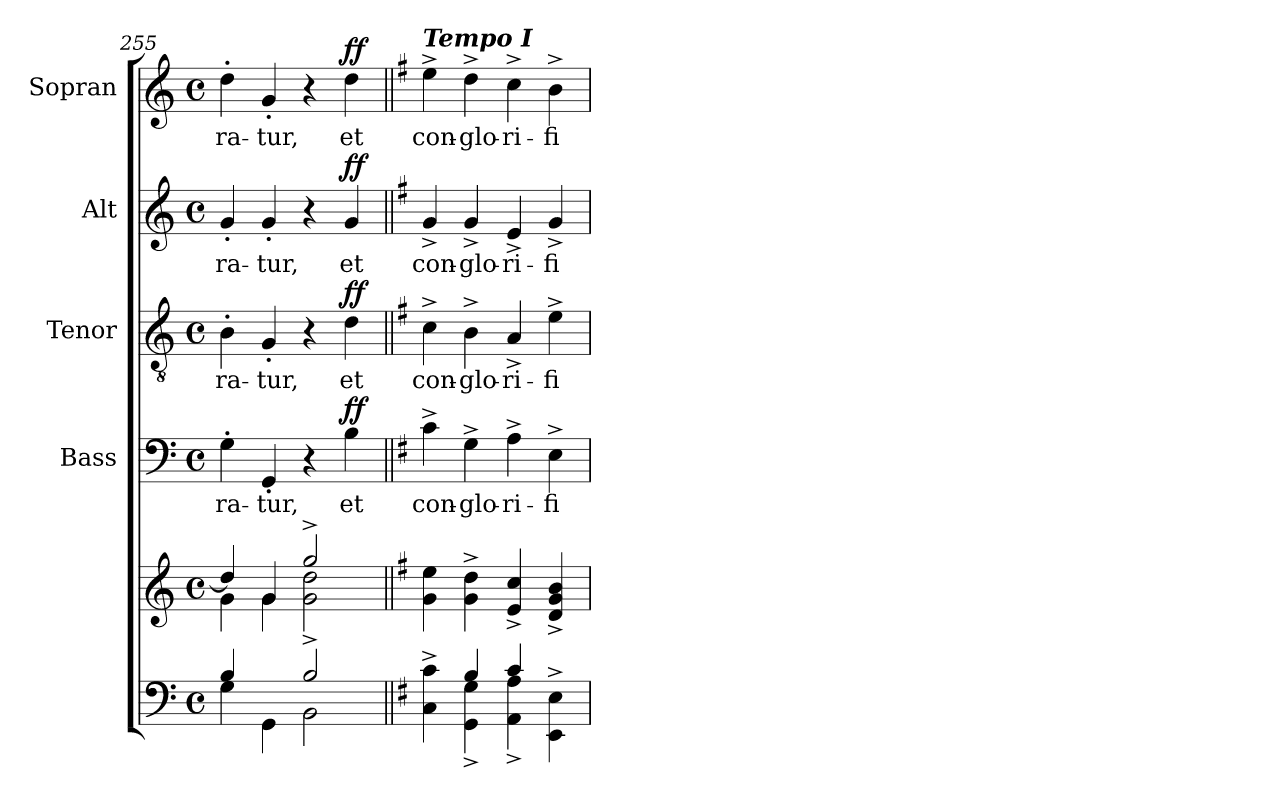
**kern	**kern	**kern	**text	**dynam	**kern	**text	**dynam	**kern	**text	**dynam	**kern	**text	**dynam
*part5	*part5	*part4	*part4	*part4	*part3	*part3	*part3	*part2	*part2	*part2	*part1	*part1	*part1
*staff6	*staff5	*staff4	*staff4	*staff4	*staff3	*staff3	*staff3	*staff2	*staff2	*staff2	*staff1	*staff1	*staff1
*	*	*I"Bass	*	*	*I"Tenor	*	*	*I"Alt	*	*	*I"Sopran	*	*
*	*	*I'B.	*	*	*I'T.	*	*	*I'A.	*	*	*I'S.	*	*
*clefF4	*clefG2	*clefF4	*	*	*clefGv2	*	*	*clefG2	*	*	*clefG2	*	*
*k[]	*k[]	*k[]	*	*	*k[]	*	*	*k[]	*	*	*k[]	*	*
*C:	*C:	*C:	*	*	*C:	*	*	*C:	*	*	*C:	*	*
*M4/4	*M4/4	*M4/4	*	*	*M4/4	*	*	*M4/4	*	*	*M4/4	*	*
*met(c)	*met(c)	*met(c)	*	*	*met(c)	*	*	*met(c)	*	*	*met(c)	*	*
=255	=255	=255	=255	=255	=255	=255	=255	=255	=255	=255	=255	=255	=255
*^	*^	*	*	*	*	*	*	*	*	*	*	*	*
!	!	!	!	!	!LO:LY:b	!	!	!LO:LY:b	!	!	!LO:LY:b	!	!	!LO:LY:b	!
4B/	4G\	4dd/]	4g\	4G'>\	-ra-	.	4B'>\	-ra-	.	4g'</	-ra-	.	4dd'>\	-ra-	.
!	!	!	!	!	!LO:LY:b	!	!	!LO:LY:b	!	!	!LO:LY:b	!	!	!LO:LY:b	!
4ryy	4GG\	4g/	4g\	4GG'</	-tur,	.	4G'</	-tur,	.	4g'</	-tur,	.	4g'</	-tur,	.
2B^>/	2BB\	2gg^>/	2g\ 2dd\	4r	.	.	4r	.	.	4r	.	.	4r	.	.
!	!	!	!	!	!LO:LY:b	!LO:DY:a	!	!LO:LY:b	!LO:DY:a	!	!LO:LY:b	!LO:DY:a	!	!LO:LY:b	!LO:DY:a
.	.	.	.	4B\	et	ff	4d\	et	ff	4g/	et	ff	4dd\	et	ff
*	*	*v	*v	*	*	*	*	*	*	*	*	*	*	*	*
=256||	=256||	=256||	=256||	=256||	=256||	=256||	=256||	=256||	=256||	=256||	=256||	=256||	=256||	=256||
*k[f#]	*	*k[f#]	*k[f#]	*	*	*k[f#]	*	*	*k[f#]	*	*	*k[f#]	*	*
*G:	*	*G:	*G:	*	*	*G:	*	*	*G:	*	*	*G:	*	*
!	!	!	!	!	!	!	!	!	!	!	!	!LO:TX:a:Bi:t=Tempo I	!	!
!	!	!	!	!LO:LY:b	!	!	!LO:LY:b	!	!	!LO:LY:b	!	!	!LO:LY:b	!
4ryy	4C\^< 4c\^<	4g\ 4ee\	4c^>\	con-	.	4c^>\	con-	.	4g^</	con-	.	4ee^>\	con-	.
!	!	!	!	!LO:LY:b	!	!	!LO:LY:b	!	!	!LO:LY:b	!	!	!LO:LY:b	!
4B/	4GG\^< 4G\^<	4g\^> 4dd\^>	4G^>\	-glo-	.	4B^>\	-glo-	.	4g^</	-glo-	.	4dd^>\	-glo-	.
!	!	!	!	!LO:LY:b	!	!	!LO:LY:b	!	!	!LO:LY:b	!	!	!LO:LY:b	!
4c/	4AA\^< 4A\^<	4e/^< 4cc/^<	4A^>\	-ri-	.	4A^</	-ri-	.	4e^</	-ri-	.	4cc^>\	-ri-	.
!	!	!	!	!LO:LY:b	!	!	!LO:LY:b	!	!	!LO:LY:b	!	!	!LO:LY:b	!
4ryy	4EE\^< 4E\^<	4d/^< 4g/^< 4b/^<	4E^>\	-fi-	.	4e^>\	-fi-	.	4g^</	-fi-	.	4b^>\	-fi-	.
*v	*v	*	*	*	*	*	*	*	*	*	*	*	*	*
=	=	=	=	=	=	=	=	=	=	=	=	=	=
*-	*-	*-	*-	*-	*-	*-	*-	*-	*-	*-	*-	*-	*-
